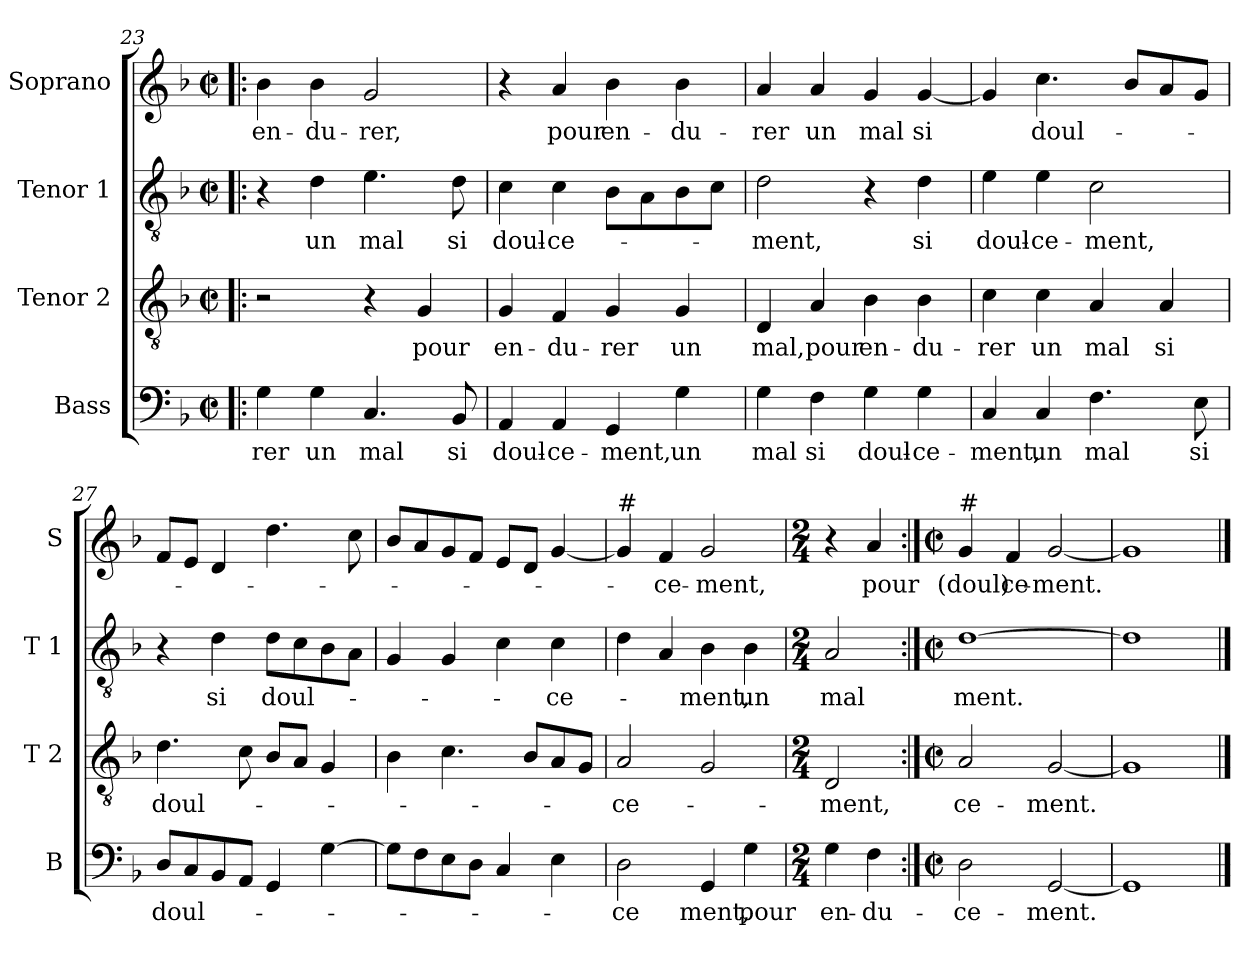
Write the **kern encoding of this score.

**kern	**text	**kern	**text	**kern	**text	**kern	**text
*part4	*part4	*part3	*part3	*part2	*part2	*part1	*part1
*staff4	*staff4	*staff3	*staff3	*staff2	*staff2	*staff1	*staff1
*I"Bass	*	*I"Tenor 2	*	*I"Tenor 1	*	*I"Soprano	*
*I'B	*	*I'T 2	*	*I'T 1	*	*I'S	*
!!LO:PB:g=z
*clefF4	*	*clefGv2	*	*clefGv2	*	*clefG2	*
*k[b-]	*	*k[b-]	*	*k[b-]	*	*k[b-]	*
*F:	*	*F:	*	*F:	*	*F:	*
*M2/2	*	*M2/2	*	*M2/2	*	*M2/2	*
*met(c|)	*	*met(c|)	*	*met(c|)	*	*met(c|)	*
=23!|:	=23!|:	=23!|:	=23!|:	=23!|:	=23!|:	=23!|:	=23!|:
!	!LO:LY:b	!	!	!	!	!	!LO:LY:b
4G\	-rer	2r	.	4r	.	4b-\	en-
!	!LO:LY:b	!	!	!	!LO:LY:b	!	!LO:LY:b
4G\	un	.	.	4d\	un	4b-\	-du-
!	!LO:LY:b	!	!	!	!LO:LY:b	!	!LO:LY:b
4.C/	mal	4r	.	4.e\	mal	2g/	-rer,
!	!	!	!LO:LY:b	!	!	!	!
.	.	4G/	pour	.	.	.	.
!	!LO:LY:b	!	!	!	!LO:LY:b	!	!
8BB-/	si	.	.	8d\	si	.	.
=24	=24	=24	=24	=24	=24	=24	=24
!	!LO:LY:b	!	!LO:LY:b	!	!LO:LY:b	!	!
4AA/	doul-	4G/	en-	4c\	doul-	4r	.
!	!LO:LY:b	!	!LO:LY:b	!	!LO:LY:b	!	!LO:LY:b
4AA/	-ce-	4F/	-du-	4c\	-ce-	4a/	pour
!	!LO:LY:b	!	!LO:LY:b	!	!	!	!LO:LY:b
4GG/	-ment,	4G/	-rer	8B-\L	.	4b-\	en-
.	.	.	.	8A\	.	.	.
!	!LO:LY:b	!	!LO:LY:b	!	!	!	!LO:LY:b
4G\	un	4G/	un	8B-\	.	4b-\	-du-
.	.	.	.	8c\J	.	.	.
=25	=25	=25	=25	=25	=25	=25	=25
!	!LO:LY:b	!	!LO:LY:b	!	!LO:LY:b	!	!LO:LY:b
4G\	mal	4D/	mal,	2d\	-ment,	4a/	-rer
!	!LO:LY:b	!	!LO:LY:b	!	!	!	!LO:LY:b
4F\	si	4A/	pour	.	.	4a/	un
!	!LO:LY:b	!	!LO:LY:b	!	!	!	!LO:LY:b
4G\	doul-	4B-\	en-	4r	.	4g/	mal
!	!LO:LY:b	!	!LO:LY:b	!	!LO:LY:b	!	!LO:LY:b
4G\	-ce-	4B-\	-du-	4d\	si	[4g/	si
=26	=26	=26	=26	=26	=26	=26	=26
!	!LO:LY:b	!	!LO:LY:b	!	!LO:LY:b	!	!
4C/	-ment,	4c\	-rer	4e\	doul-	4g/]	.
!	!LO:LY:b	!	!LO:LY:b	!	!LO:LY:b	!	!LO:LY:b
4C/	un	4c\	un	4e\	-ce-	4.cc\	doul-
!	!LO:LY:b	!	!LO:LY:b	!	!LO:LY:b	!	!
4.F\	mal	4A/	mal	2c\	-ment,	.	.
.	.	.	.	.	.	8b-/L	.
!	!	!	!LO:LY:b	!	!	!	!
.	.	4A/	si	.	.	8a/	.
!	!LO:LY:b	!	!	!	!	!	!
8E\	si	.	.	.	.	8g/J	.
=27	=27	=27	=27	=27	=27	=27	=27
!	!LO:LY:b	!	!LO:LY:b	!	!	!	!
8D/L	doul-	4.d\	doul-	4r	.	8f/L	.
8C/	.	.	.	.	.	8e/J	.
!	!	!	!	!	!LO:LY:b	!	!
8BB-/	.	.	.	4d\	si	4d/	.
8AA/J	.	8c\	.	.	.	.	.
!	!	!	!	!	!LO:LY:b	!	!
4GG/	.	8B-/L	.	8d\L	doul-	4.dd\	.
.	.	8A/J	.	8c\	.	.	.
[4G\	.	4G/	.	8B-\	.	.	.
.	.	.	.	8A\J	.	8cc\	.
!!LO:LB:g=z
=28	=28	=28	=28	=28	=28	=28	=28
8G\L]	.	4B-\	.	4G/	.	8b-/L	.
8F\	.	.	.	.	.	8a/	.
8E\	.	4.c\	.	4G/	.	8g/	.
8D\J	.	.	.	.	.	8f/J	.
4C/	.	.	.	4c\	.	8e/L	.
.	.	8B-/L	.	.	.	8d/J	.
!	!	!	!	!	!LO:LY:b	!	!
4E\	.	8A/	.	4c\	-ce-	[4g/	.
.	.	8G/J	.	.	.	.	.
=29	=29	=29	=29	=29	=29	=29	=29
!	!	!	!	!	!	!LO:TX:a:t=#	!
!	!LO:LY:b	!	!LO:LY:b	!	!	!	!
2D\	-ce	2A/	-ce-	4d\	.	4g/]	.
!	!	!	!	!	!	!	!LO:LY:b
.	.	.	.	4A/	.	4f/	-ce-
!	!LO:LY:b	!	!	!	!LO:LY:b	!	!LO:LY:b
4GG/	ment,	2G/	.	4B-\	-ment,	2g/	-ment,
!	!LO:LY:b	!	!	!	!LO:LY:b	!	!
4G\	pour	.	.	4B-\	un	.	.
=30	=30	=30	=30	=30	=30	=30	=30
*M2/4	*	*M2/4	*	*M2/4	*	*M2/4	*
!	!LO:LY:b	!	!LO:LY:b	!	!LO:LY:b	!	!
4G\	en-	2D/	-ment,	2A/	mal	4r	.
!	!LO:LY:b	!	!	!	!	!	!LO:LY:b
4F\	-du-	.	.	.	.	4a/	pour
=31:|!	=31:|!	=31:|!	=31:|!	=31:|!	=31:|!	=31:|!	=31:|!
*M2/2	*	*M2/2	*	*M2/2	*	*M2/2	*
*met(c|)	*	*met(c|)	*	*met(c|)	*	*met(c|)	*
!	!	!	!	!	!	!LO:TX:a:t=#	!
!	!LO:LY:b	!	!LO:LY:b	!	!LO:LY:b	!	!LO:LY:b
2D\	-ce-	2A/	ce-	[1d	ment.	4g/	(doul)
!	!	!	!	!	!	!	!LO:LY:b
.	.	.	.	.	.	4f/	ce-
!	!LO:LY:b	!	!LO:LY:b	!	!	!	!LO:LY:b
[2GG/	-ment.	[2G/	-ment.	.	.	[2g/	-ment.
=32	=32	=32	=32	=32	=32	=32	=32
1GG]	.	1G]	.	1d]	.	1g]	.
==	==	==	==	==	==	==	==
*-	*-	*-	*-	*-	*-	*-	*-
